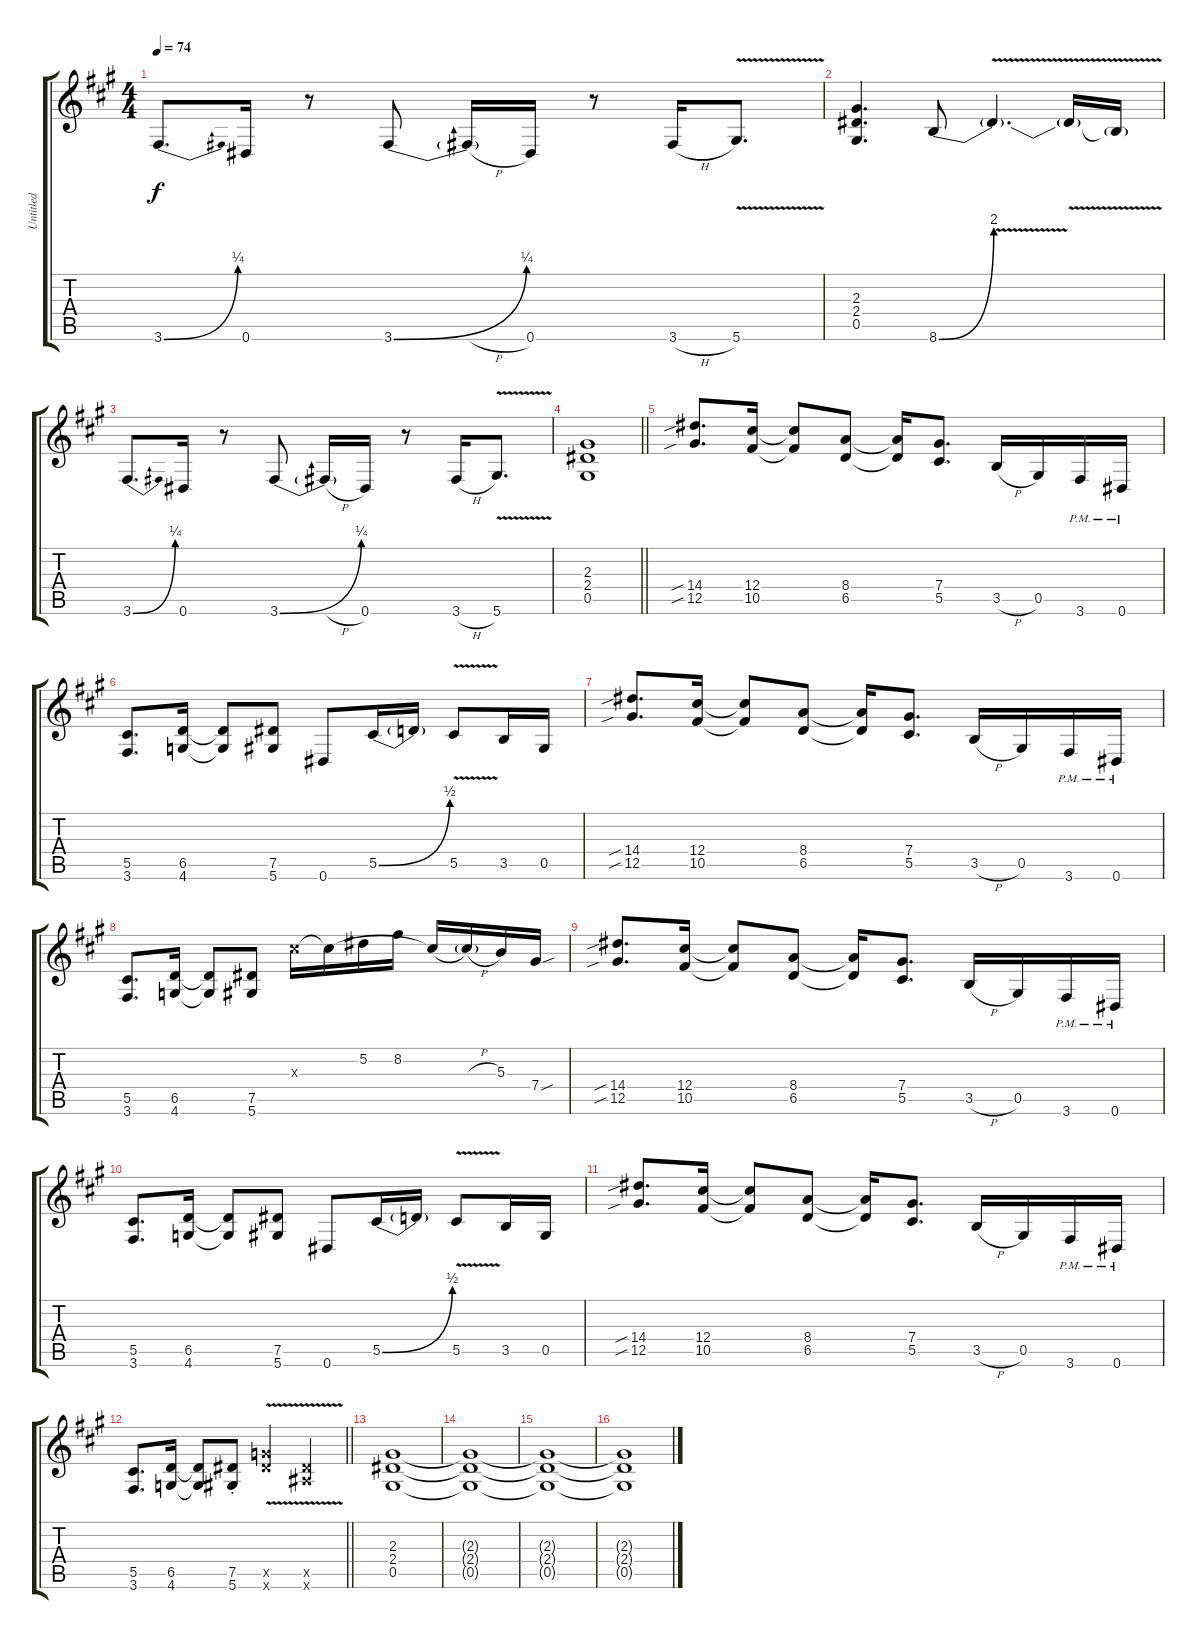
\track ("Untitled" "Untitled") {instrument distortionguitar}
\staff {score tabs}
\tuning (Eb4 Bb3 Gb3 Db3 Ab2 Eb2) {hide}
\ts (4 4)
\tempo 74
\clef g2
\ks a
3.6{be (bend 0 0 60 1)}.8{d dy f} 0.6.16 r.8 3.6{be (bend 0 0 60 1)}.8 3.6{h t}.16 0.6.16 r.8 3.6{h}.16 5.6{v}.8{d} |
(2.3 2.4 0.5).4{d} 8.6{be (bend 0 0 60 8)}.8 8.6{v t}.4{d} 8.6{v t}.16 8.6{t}.16 |
3.6{be (bend 0 0 60 1)}.8{d} 0.6.16 r.8 3.6{be (bend 0 0 60 1)}.8 3.6{h t}.16 0.6.16 r.8 3.6{h}.16 5.6{v}.8{d} |
\barLineRight lightlight
(2.3 2.4 0.5).1 |
(14.4{sib} 12.5{sib}).8{d} (12.4 10.5).16 (12.4{t} 10.5{t}).8 (8.4 6.5).8 (8.4{t} 6.5{t}).16 (7.4 5.5).8{d} 3.5{h}.16 0.5.16 3.6{pm}.16 0.6{pm}.16 |
(5.5 3.6).8{d} (6.5 4.6).16 (6.5{t} 4.6{t}).8 (7.5 5.6).8 0.6.8 5.5{be (bend 0 0 60 2)}.16 5.5{t}.16 5.5{v}.8 3.5.16 0.5.16 |
(14.4{sib} 12.5{sib}).8{d} (12.4 10.5).16 (12.4{t} 10.5{t}).8 (8.4 6.5).8 (8.4{t} 6.5{t}).16 (7.4 5.5).8{d} 3.5{h}.16 0.5.16 3.6{pm}.16 0.6{pm}.16 |
(5.5 3.6).8{d} (6.5 4.6).16 (6.5{t} 4.6{t}).8 (7.5 5.6).8 7.3{x}.16 7.3{t}.16 5.2.16 8.2.16 7.3{be (hold 40 0 60 0) t}.16 7.3{h t}.16 5.3.16 7.4{sou}.16 |
(14.4{sib} 12.5{sib}).8{d} (12.4 10.5).16 (12.4{t} 10.5{t}).8 (8.4 6.5).8 (8.4{t} 6.5{t}).16 (7.4 5.5).8{d} 3.5{h}.16 0.5.16 3.6{pm}.16 0.6{pm}.16 |
(5.5 3.6).8{d} (6.5 4.6).16 (6.5{t} 4.6{t}).8 (7.5 5.6).8 0.6.8 5.5{be (bend 0 0 60 2)}.16 5.5{t}.16 5.5{v}.8 3.5.16 0.5.16 |
(14.4{sib} 12.5{sib}).8{d} (12.4 10.5).16 (12.4{t} 10.5{t}).8 (8.4 6.5).8 (8.4{t} 6.5{t}).16 (7.4 5.5).8{d} 3.5{h}.16 0.5.16 3.6{pm}.16 0.6{pm}.16 |
\barLineRight lightlight
(5.5 3.6).8{d} (6.5 4.6).16 (6.5{t} 4.6{t}).8 (7.5{st} 5.6{st}).8 (11.5{v x} 12.6{v x}).4 (7.5{v x} 7.6{v x}).4 |
(2.3 2.4 0.5).1 |
(2.3{t} 2.4{t} 0.5{t}).1 |
(2.3{t} 2.4{t} 0.5{t}).1 |
(2.3{t} 2.4{t} 0.5{t}).1
